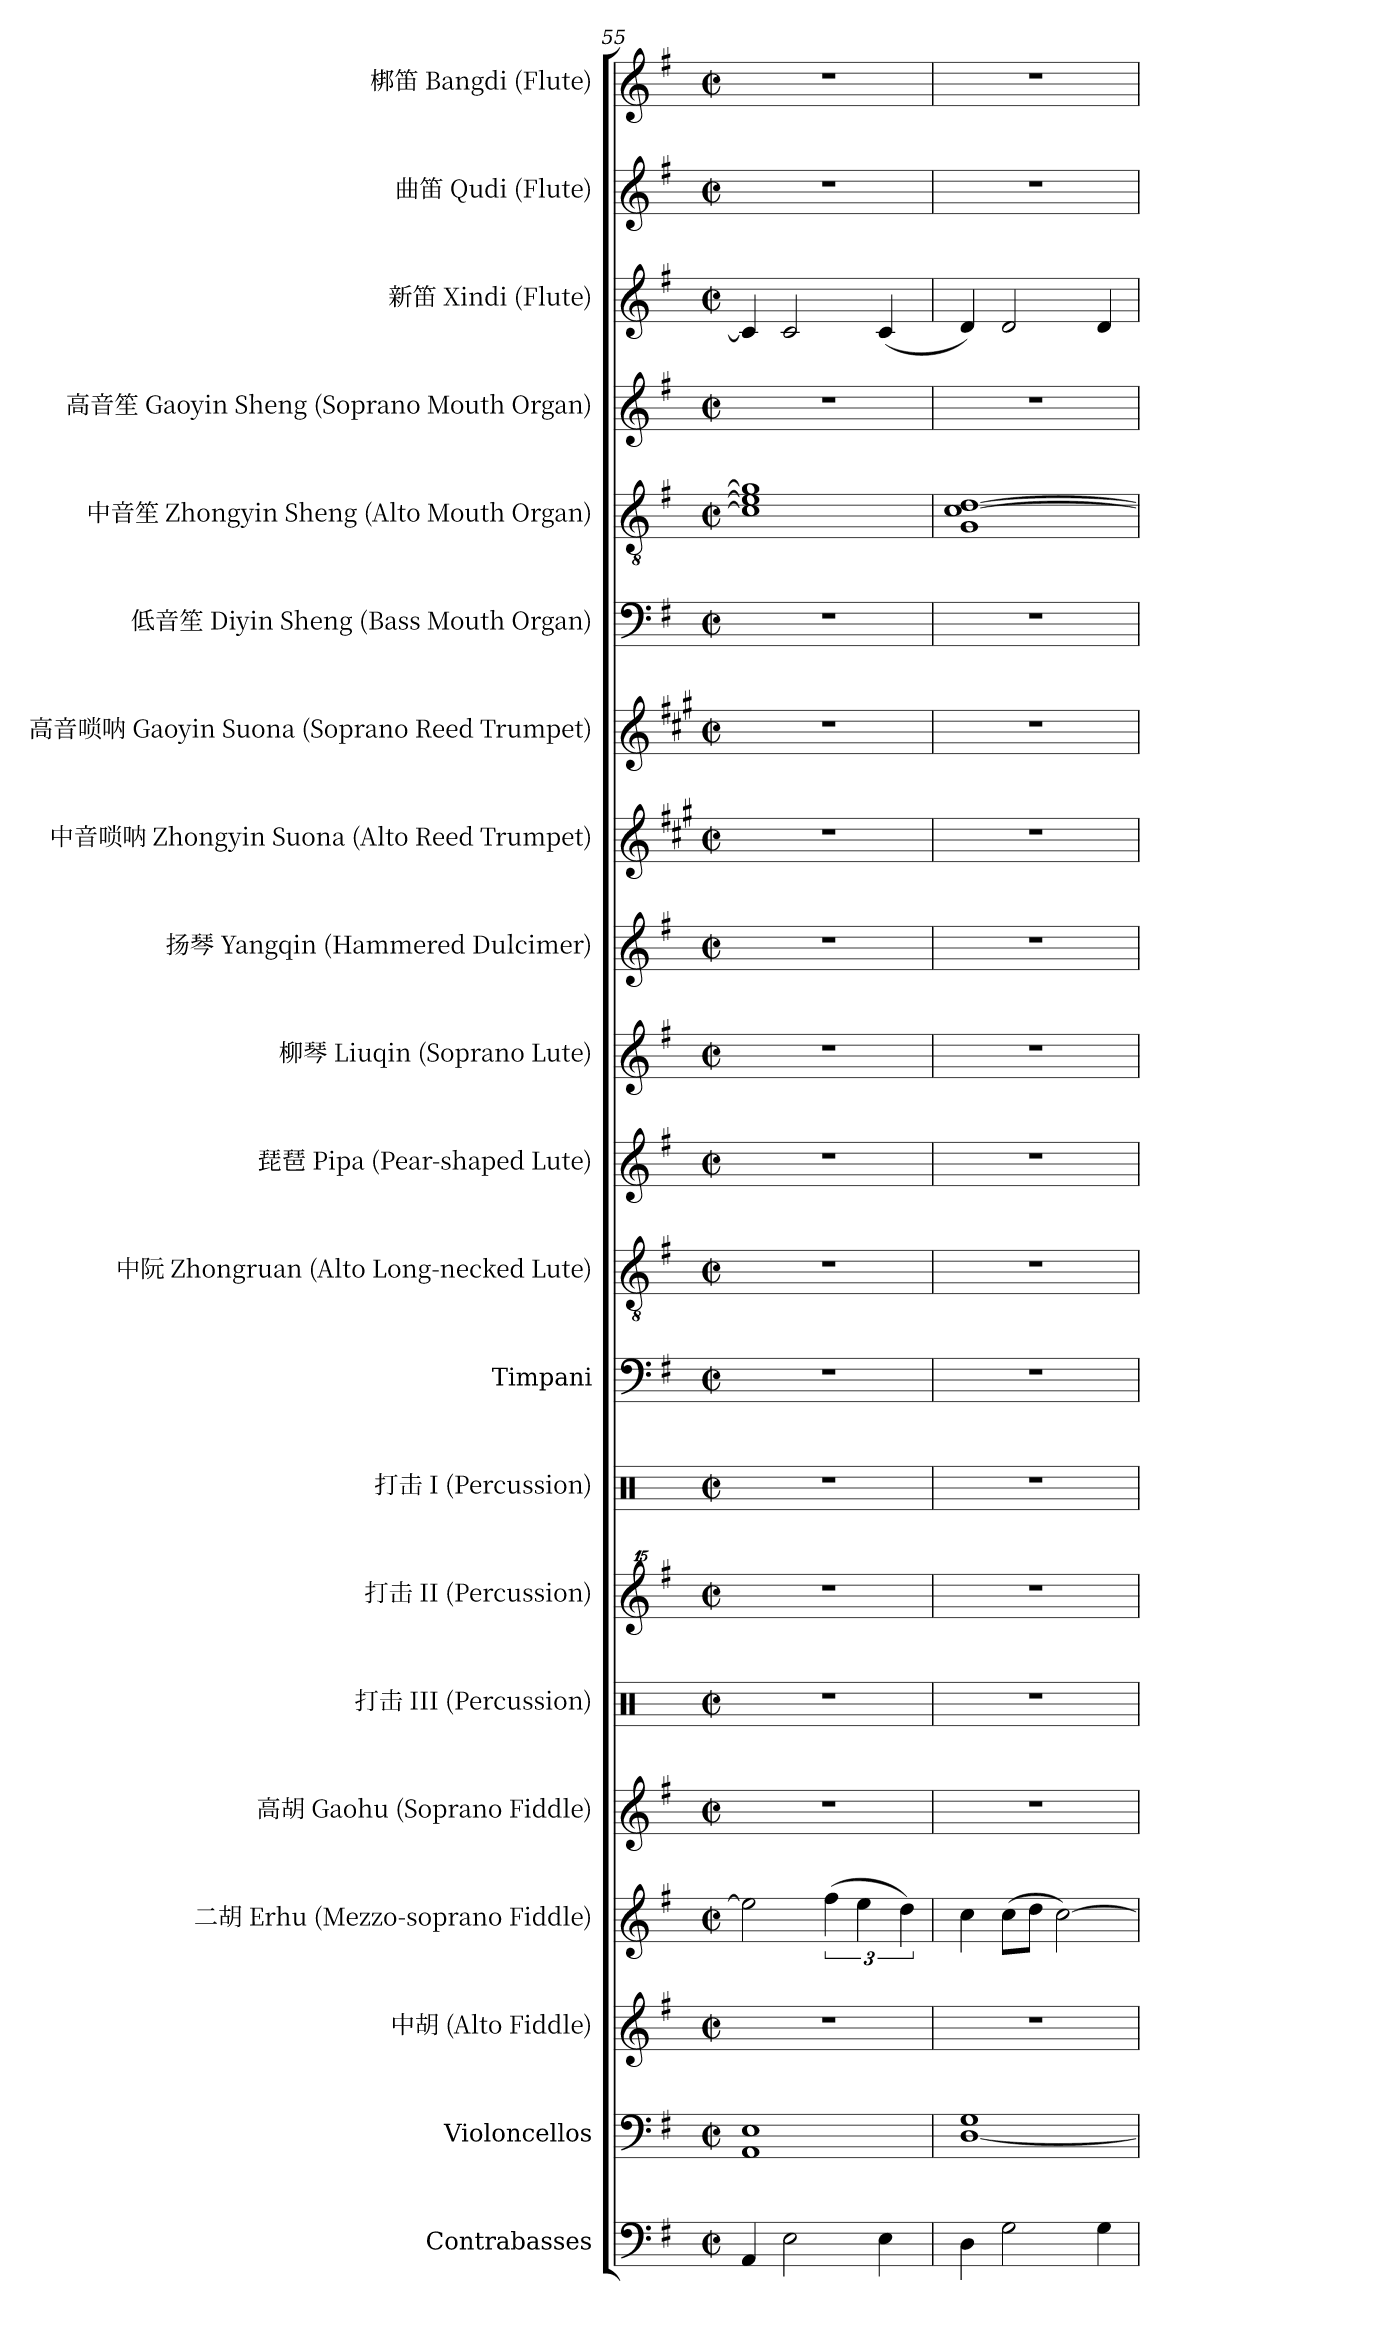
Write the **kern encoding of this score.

**kern	**kern	**kern	**kern	**dynam	**kern	**kern	**kern	**kern	**kern	**kern	**kern	**kern	**kern	**kern	**kern	**kern	**kern	**kern	**kern	**kern	**kern
*part21	*part20	*part19	*part18	*part18	*part17	*part16	*part15	*part14	*part13	*part12	*part11	*part10	*part9	*part8	*part7	*part6	*part5	*part4	*part3	*part2	*part1
*staff21	*staff20	*staff19	*staff18	*staff18	*staff17	*staff16	*staff15	*staff14	*staff13	*staff12	*staff11	*staff10	*staff9	*staff8	*staff7	*staff6	*staff5	*staff4	*staff3	*staff2	*staff1
*I"Contrabasses	*I"Violoncellos	*I"中胡 (Alto Fiddle)	*I"二胡 Erhu (Mezzo-soprano Fiddle)	*	*I"高胡 Gaohu (Soprano Fiddle)	*I"打击 III (Percussion)	*I"打击 II (Percussion)	*I"打击 I (Percussion)	*I"Timpani	*I"中阮 Zhongruan (Alto Long-necked Lute)	*I"琵琶 Pipa (Pear-shaped Lute)	*I"柳琴 Liuqin (Soprano Lute)	*I"扬琴 Yangqin  (Hammered Dulcimer)	*I"中音唢呐 Zhongyin Suona (Alto Reed Trumpet)	*I"高音唢呐 Gaoyin Suona (Soprano Reed Trumpet)	*I"低音笙 Diyin Sheng (Bass Mouth Organ)	*I"中音笙 Zhongyin Sheng (Alto Mouth Organ)	*I"高音笙 Gaoyin Sheng (Soprano Mouth Organ)	*I"新笛 Xindi (Flute)	*I"曲笛 Qudi (Flute)	*I"梆笛 Bangdi (Flute)
*I'Cbs.	*I'Vcs.	*	*	*	*	*I'打击 III	*I'打击 II	*I'打击 I	*I'Timp.	*	*	*	*	*	*	*	*	*	*	*	*
*clefF4	*clefF4	*clefG2	*clefG2	*	*clefG2	*clefX	*clefG^^2	*clefX	*clefF4	*clefGv2	*clefG2	*clefG2	*clefG2	*clefG2	*clefG2	*clefF4	*clefGv2	*clefG2	*clefG2	*clefG2	*clefG2
*	*	*	*	*	*	*	*	*	*	*	*ITrd7c12	*	*	*ITrd1c2	*ITrd1c2	*	*	*	*	*	*
*k[f#]	*k[f#]	*k[f#]	*k[f#]	*	*k[f#]	*k[]	*k[f#]	*k[]	*k[f#]	*k[f#]	*k[f#]	*k[f#]	*k[f#]	*k[f#]	*k[f#]	*k[f#]	*k[f#]	*k[f#]	*k[f#]	*k[f#]	*k[f#]
*M2/2	*M2/2	*M2/2	*M2/2	*	*M2/2	*M2/2	*M2/2	*M2/2	*M2/2	*M2/2	*M2/2	*M2/2	*M2/2	*M2/2	*M2/2	*M2/2	*M2/2	*M2/2	*M2/2	*M2/2	*M2/2
*met(c|)	*met(c|)	*met(c|)	*met(c|)	*	*met(c|)	*met(c|)	*met(c|)	*met(c|)	*met(c|)	*met(c|)	*met(c|)	*met(c|)	*met(c|)	*met(c|)	*met(c|)	*met(c|)	*met(c|)	*met(c|)	*met(c|)	*met(c|)	*met(c|)
=55	=55	=55	=55	=55	=55	=55	=55	=55	=55	=55	=55	=55	=55	=55	=55	=55	=55	=55	=55	=55	=55
4AA/	1AA 1E	1r	2ee\]	.	1r	1r	1r	1r	1r	1r	1r	1r	1r	1r	1r	1r	1c] 1e] 1g]	1r	4c/]	1r	1r
2E\	.	.	.	.	.	.	.	.	.	.	.	.	.	.	.	.	.	.	2c/	.	.
!	!	!	!	!LO:DY:b	!	!	!	!	!	!	!	!	!	!	!	!	!	!	!	!	!
!	!	!	!	!LO:DY:n=1:b	!	!	!	!	!	!	!	!	!	!	!	!	!	!	!	!	!
.	.	.	(6ff#\	mf f	.	.	.	.	.	.	.	.	.	.	.	.	.	.	.	.	.
.	.	.	6ee\	.	.	.	.	.	.	.	.	.	.	.	.	.	.	.	.	.	.
4E\	.	.	.	.	.	.	.	.	.	.	.	.	.	.	.	.	.	.	(4c/	.	.
.	.	.	6dd\)	.	.	.	.	.	.	.	.	.	.	.	.	.	.	.	.	.	.
!!LO:PB:g=z
=56	=56	=56	=56	=56	=56	=56	=56	=56	=56	=56	=56	=56	=56	=56	=56	=56	=56	=56	=56	=56	=56
4D\	[1D 1G	1r	4cc\	.	1r	1r	1r	1r	1r	1r	1r	1r	1r	1r	1r	1r	1G [1c [1d	1r	4d/)	1r	1r
2G\	.	.	(8cc\L	.	.	.	.	.	.	.	.	.	.	.	.	.	.	.	2d/	.	.
.	.	.	8dd\J	.	.	.	.	.	.	.	.	.	.	.	.	.	.	.	.	.	.
.	.	.	[2cc\)	.	.	.	.	.	.	.	.	.	.	.	.	.	.	.	.	.	.
4G\	.	.	.	.	.	.	.	.	.	.	.	.	.	.	.	.	.	.	4d/	.	.
=	=	=	=	=	=	=	=	=	=	=	=	=	=	=	=	=	=	=	=	=	=
*-	*-	*-	*-	*-	*-	*-	*-	*-	*-	*-	*-	*-	*-	*-	*-	*-	*-	*-	*-	*-	*-
